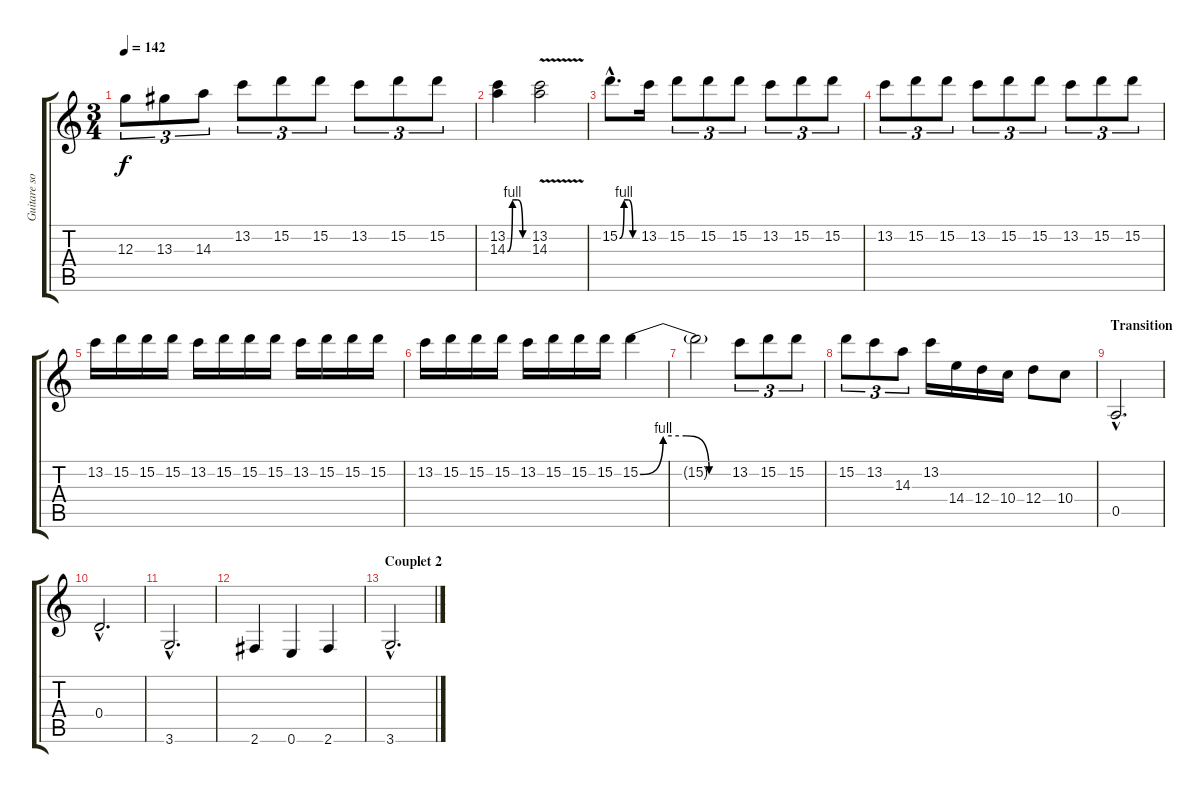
\track ("Guitare solo" "Guitare so") {instrument overdrivenguitar}
\staff {score tabs}
\tuning (E4 B3 G3 D3 A2 E2) {hide}
\ts (3 4)
\tempo 142
\clef g2
\ks c
12.3.8{tu (3 2) dy f} 13.3.8{tu (3 2)} 14.3.8{tu (3 2)} 13.2.8{tu (3 2)} 15.2.8{tu (3 2)} 15.2.8{tu (3 2)} 13.2.8{tu (3 2)} 15.2.8{tu (3 2)} 15.2.8{tu (3 2)} |
(13.2 14.3{be (custom 0 0 15 4 30 4 45 0 60 0)}).4 (13.2{v} 14.3{v}).2 |
15.2{be (custom 0 0 15 4 30 4 45 0 60 0) hac}.8{d} 13.2.16 15.2.8{tu (3 2)} 15.2.8{tu (3 2)} 15.2.8{tu (3 2)} 13.2.8{tu (3 2)} 15.2.8{tu (3 2)} 15.2.8{tu (3 2)} |
13.2.8{tu (3 2)} 15.2.8{tu (3 2)} 15.2.8{tu (3 2)} 13.2.8{tu (3 2)} 15.2.8{tu (3 2)} 15.2.8{tu (3 2)} 13.2.8{tu (3 2)} 15.2.8{tu (3 2)} 15.2.8{tu (3 2)} |
13.2.16 15.2.16 15.2.16 15.2.16 13.2.16 15.2.16 15.2.16 15.2.16 13.2.16 15.2.16 15.2.16 15.2.16 |
13.2.16 15.2.16 15.2.16 15.2.16 13.2.16 15.2.16 15.2.16 15.2.16 15.2{be (custom 0 0 15 4 30 4 45 0 60 0)}.4 |
15.2{t}.2 13.2.8{tu (3 2)} 15.2.8{tu (3 2)} 15.2.8{tu (3 2)} |
15.2.8{tu (3 2)} 13.2.8{tu (3 2)} 14.3.8{tu (3 2)} 13.2.16 14.4.16 12.4.16 10.4.16 12.4.8 10.4.8 |
\section ("" "Transition")
0.5{hac}.2{d} |
0.4{hac}.2{d} |
3.6{hac}.2{d} |
2.6.4 0.6.4 2.6.4 |
\section ("" "Couplet 2")
3.6{hac}.2{d}
